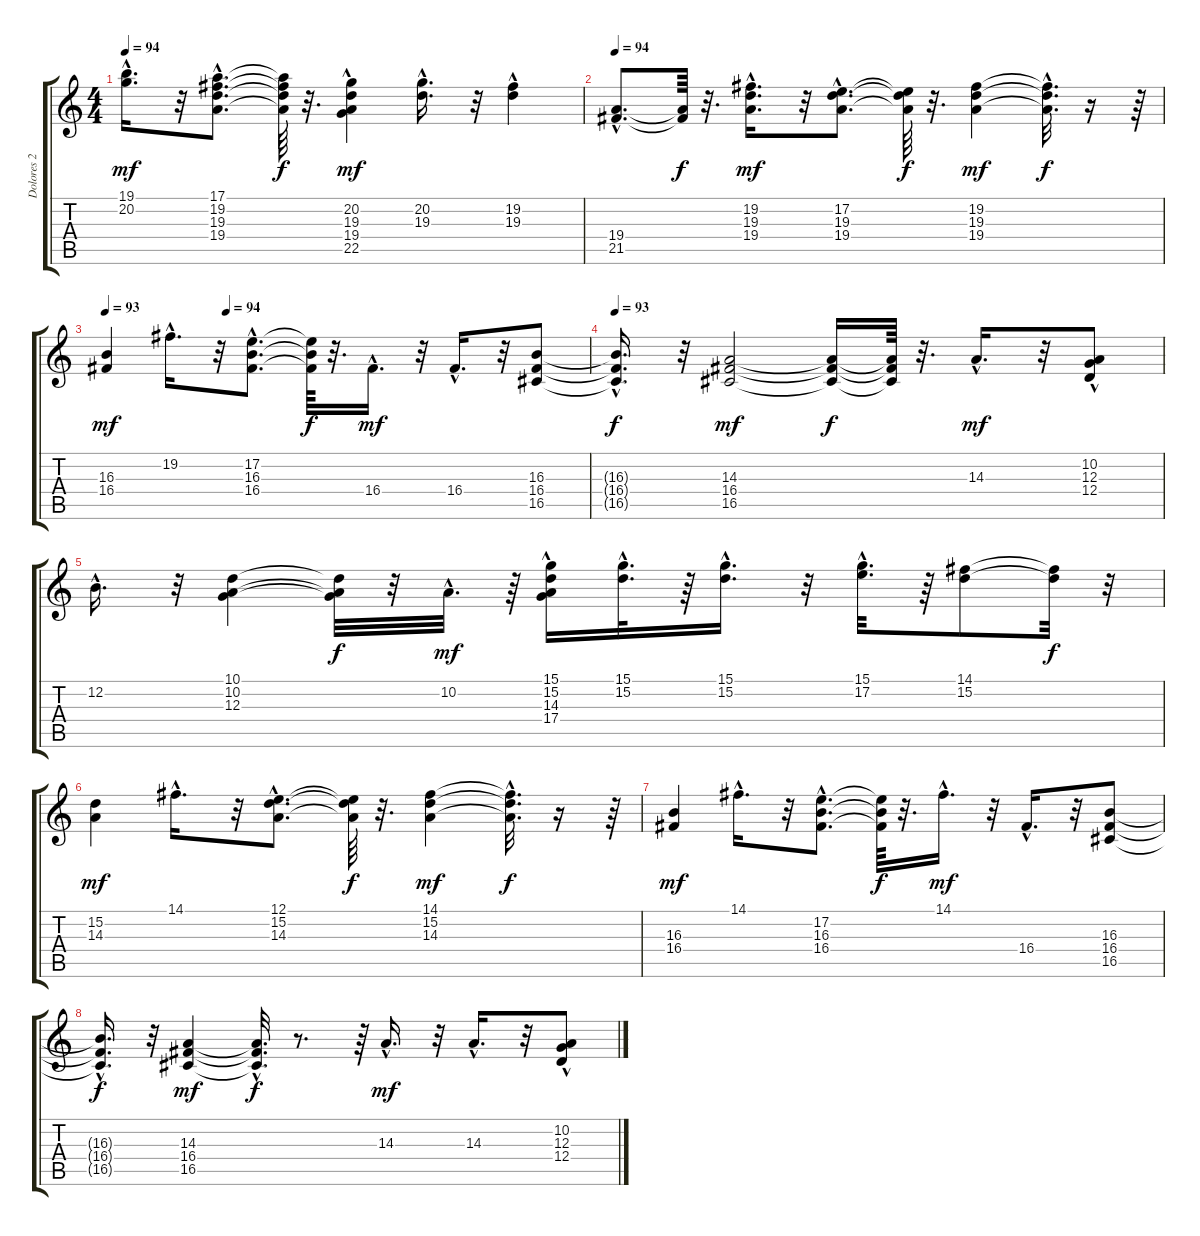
\track ("Dolores 2" "Dolores 2") {instrument pad3polysynth}
\staff {score tabs}
\tuning (E4 B3 G3 D3 A2 E2) {hide}
\ts (4 4)
\tempo 94
\clef g2
\ks c
(19.1{hac} 20.2{hac}).16{d dy mf} r.32 (17.1{hac} 19.2{hac} 19.3{hac} 19.4{hac}).8{d} (17.1{t} 19.2{t} 19.3{t} 19.4{t}).64{dy f} r.32{d} (20.2{hac} 19.3{hac} 19.4 22.5).4{dy mf} (20.2{hac} 19.3{hac}).16{d} r.32 (19.2{hac} 19.3{hac}).4 |
\tempo 94
(19.4{hac} 21.5{hac}).8{d} (19.4{t} 21.5{t}).64{dy f} r.32{d} (19.2{hac} 19.3{hac} 19.4{hac}).16{d dy mf} r.32 (17.2{hac} 19.3{hac} 19.4{hac}).8{d} (17.2{t} 19.3{t} 19.4{t}).64{dy f} r.32{d} (19.2 19.3 19.4).4{dy mf} (19.2{hac t} 19.3{hac t} 19.4{hac t}).32{d dy f} r.16 r.64 |
\tempo 93
\tempo (94 0.25)
(16.3 16.4).4{dy mf} 19.2{hac}.16{d} r.32 (17.2{hac} 16.3{hac} 16.4{hac}).8{d} (17.2{t} 16.3{t} 16.4{t}).64{dy f} r.32{d} 16.4{hac}.16{d dy mf} r.32 16.4{hac}.16{d} r.32 (16.3 16.4 16.5).8 |
\tempo 93
(16.3{hac t} 16.4{hac t} 16.5{hac t}).16{d dy f} r.32 (14.3 16.4 16.5).2{dy mf} (14.3{t} 16.4{t} 16.5{t}).16{dy f} (14.3{t} 16.4{t} 16.5{t}).64 r.32{d} 14.3{hac}.16{d dy mf} r.32 (10.2{hac} 12.3{hac} 12.4{hac}).8 |
12.2{hac}.16{d} r.32 (10.1 10.2 12.3).4 (10.1{t} 10.2{t} 12.3{t}).32{dy f} r.32 10.2{hac}.32{d dy mf} r.64 (15.1{hac} 15.2{hac} 14.3{hac} 17.4{hac}).16 (15.1{hac} 15.2{hac}).32{d} r.64 (15.1{hac} 15.2{hac}).16{d} r.32 (15.1{hac} 17.2{hac}).32{d} r.64 (14.1 15.2).8 (14.1{t} 15.2{t}).32{dy f} r.32 |
(15.2 14.3).4{dy mf} 14.1{hac}.16{d} r.32 (12.1{hac} 15.2{hac} 14.3{hac}).8{d} (12.1{t} 15.2{t} 14.3{t}).64{dy f} r.32{d} (14.1 15.2 14.3).4{dy mf} (14.1{hac t} 15.2{hac t} 14.3{hac t}).32{d dy f} r.16 r.64 |
(16.3 16.4).4{dy mf} 14.1{hac}.16{d} r.32 (17.2{hac} 16.3{hac} 16.4{hac}).8{d} (17.2{t} 16.3{t} 16.4{t}).64{dy f} r.32{d} 14.1{hac}.16{d dy mf} r.32 16.4{hac}.16{d} r.32 (16.3 16.4 16.5).8 |
(16.3{hac t} 16.4{hac t} 16.5{hac t}).16{d dy f} r.32 (14.3 16.4 16.5).4{dy mf} (14.3{hac t} 16.4{hac t} 16.5{hac t}).32{d dy f} r.8{d} r.64 14.3{hac}.16{d dy mf} r.32 14.3{hac}.16{d} r.32 (10.2{hac} 12.3{hac} 12.4{hac}).8
